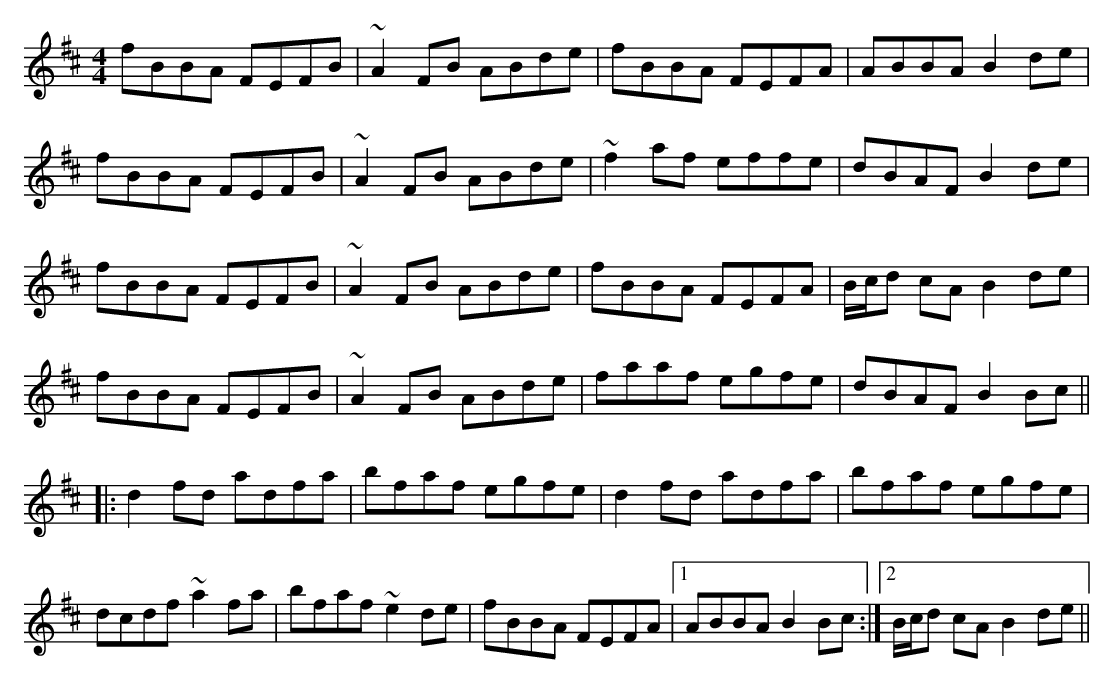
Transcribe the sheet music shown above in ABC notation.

X:1
M:4/4
K:Bmin
fBBA FEFB|~A2 FB ABde|fBBA FEFA|ABBA B2 de|
fBBA FEFB|~A2 FB ABde|~f2 af effe|dBAF B2 de|
fBBA FEFB|~A2 FB ABde|fBBA FEFA|B/c/d cA B2 de|
fBBA FEFB|~A2 FB ABde|faaf egfe|dBAF B2 Bc||
|:d2fd adfa|bfaf egfe|d2fd adfa|bfaf egfe|
dcdf ~a2fa|bfaf ~e2de|fBBA FEFA|1 ABBA B2Bc:|2 B/c/d cA B2de||
